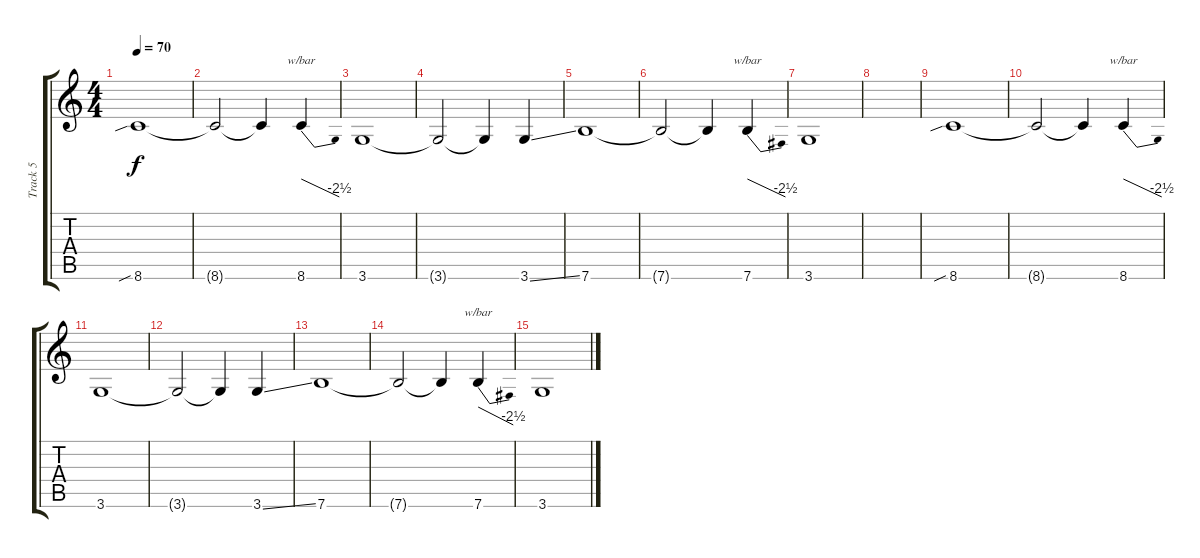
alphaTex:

\track ("Track 5" "Track 5") {instrument guitarharmonics}
\staff {score tabs}
\tuning (E4 B3 G3 D3 A2 E2) {hide}
\ts (4 4)
\tempo 70
\clef g2
\ks c
8.6{sib}.1{dy f} |
8.6{t}.2 8.6{t}.4 8.6.4{tbe (dive default 0 0 60 -10)} |
3.6.1 |
3.6{t}.2 3.6{t}.4 3.6{ss}.4 |
7.6.1 |
7.6{t}.2 7.6{t}.4 7.6.4{tbe (dive default 0 0 60 -10)} |
3.6.1 |
|
8.6{sib}.1 |
8.6{t}.2 8.6{t}.4 8.6.4{tbe (dive default 0 0 60 -10)} |
3.6.1 |
3.6{t}.2 3.6{t}.4 3.6{ss}.4 |
7.6.1 |
7.6{t}.2 7.6{t}.4 7.6.4{tbe (dive default 0 0 60 -10)} |
3.6.1
